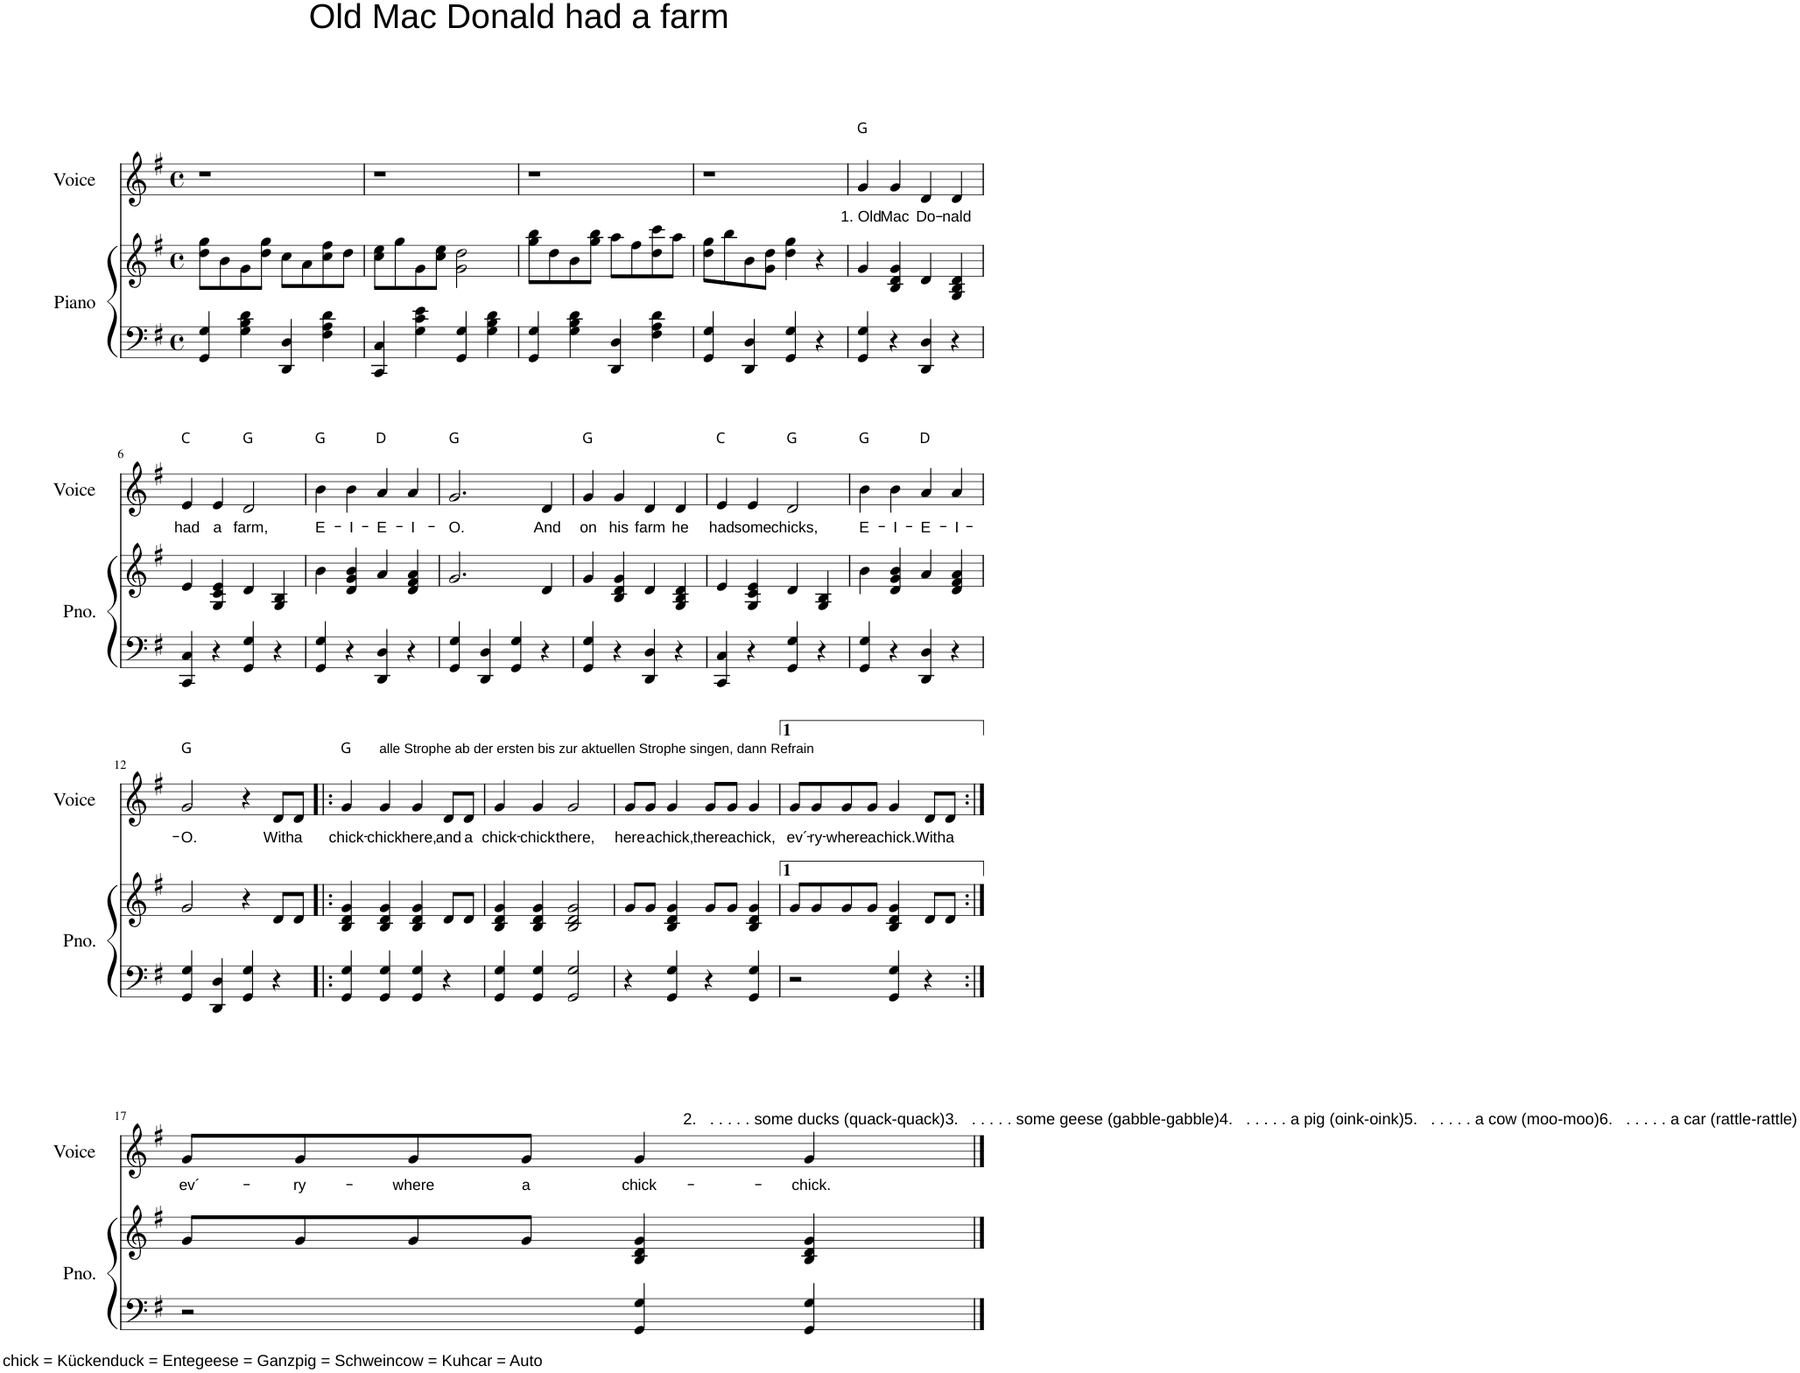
**kern	**kern	**kern	**text
*part2	*part2	*part1	*part1
*staff3	*staff2	*staff1	*staff1
*I"Piano	*	*I"Voice	*
*I'Pno.	*	*I'Voice	*
*clefF4	*clefG2	*clefG2	*
*k[f#]	*k[f#]	*k[f#]	*
*G:	*G:	*G:	*
*M4/4	*M4/4	*M4/4	*
*met(c)	*met(c)	*met(c)	*
=1	=1	=1	=1
4GG/ 4G/	8dd\ 8gg\L	1r	.
.	8b\	.	.
4G\ 4B\ 4d\	8g\	.	.
.	8dd\ 8gg\J	.	.
4DD/ 4D/	8cc\L	.	.
.	8a\	.	.
4F#\ 4A\ 4d\	8cc\ 8ff#\	.	.
.	8dd\J	.	.
=2	=2	=2	=2
4CC/ 4C/	8cc\ 8ee\L	1r	.
.	8gg\	.	.
4G\ 4c\ 4e\	8g\	.	.
.	8cc\ 8ee\J	.	.
4GG/ 4G/	2g\ 2dd\	.	.
4G\ 4B\ 4d\	.	.	.
=3	=3	=3	=3
4GG/ 4G/	8gg\ 8bb\L	1r	.
.	8dd\	.	.
4G\ 4B\ 4d\	8b\	.	.
.	8gg\ 8bb\J	.	.
4DD/ 4D/	8aa\L	.	.
.	8ff#\	.	.
4F#\ 4A\ 4d\	8dd\ 8ccc\	.	.
.	8aa\J	.	.
=4	=4	=4	=4
4GG/ 4G/	8dd\ 8gg\L	1r	.
.	8bb\	.	.
4DD/ 4D/	8b\	.	.
.	8g\ 8dd\J	.	.
4GG/ 4G/	4dd\ 4gg\	.	.
4r	4r	.	.
=5	=5	=5	=5
!	!	!LO:TX:a:t=G	!
!	!	!	!LO:LY:b
4GG/ 4G/	4g/	4g/	1. Old
!	!	!	!LO:LY:b
4r	4B/ 4d/ 4g/	4g/	Mac
!	!	!	!LO:LY:b
4DD/ 4D/	4d/	4d/	Do-
!	!	!	!LO:LY:b
4r	4G/ 4B/ 4d/	4d/	-nald
!!LO:LB:g=z
=6	=6	=6	=6
!	!	!LO:TX:a:t=C	!
!	!	!	!LO:LY:b
4CC/ 4C/	4e/	4e/	had
!	!	!	!LO:LY:b
4r	4G/ 4c/ 4e/	4e/	a
!	!	!LO:TX:a:t=G	!
!	!	!	!LO:LY:b
4GG/ 4G/	4d/	2d/	farm,
4r	4G/ 4B/	.	.
=7	=7	=7	=7
!	!	!LO:TX:a:t=G	!
!	!	!	!LO:LY:b
4GG/ 4G/	4b\	4b\	E-
!	!	!	!LO:LY:b
4r	4d/ 4g/ 4b/	4b\	-I-
!	!	!LO:TX:a:t=D	!
!	!	!	!LO:LY:b
4DD/ 4D/	4a/	4a/	-E-
!	!	!	!LO:LY:b
4r	4d/ 4f#/ 4a/	4a/	-I-
=8	=8	=8	=8
!	!	!LO:TX:a:t=G	!
!	!	!	!LO:LY:b
4GG/ 4G/	2.g/	2.g/	-O.
4DD/ 4D/	.	.	.
4GG/ 4G/	.	.	.
!	!	!	!LO:LY:b
4r	4d/	4d/	And
=9	=9	=9	=9
!	!	!LO:TX:a:t=G	!
!	!	!	!LO:LY:b
4GG/ 4G/	4g/	4g/	on
!	!	!	!LO:LY:b
4r	4B/ 4d/ 4g/	4g/	his
!	!	!	!LO:LY:b
4DD/ 4D/	4d/	4d/	farm
!	!	!	!LO:LY:b
4r	4G/ 4B/ 4d/	4d/	he
=10	=10	=10	=10
!	!	!LO:TX:a:t=C	!
!	!	!	!LO:LY:b
4CC/ 4C/	4e/	4e/	had
!	!	!	!LO:LY:b
4r	4G/ 4c/ 4e/	4e/	some
!	!	!LO:TX:a:t=G	!
!	!	!	!LO:LY:b
4GG/ 4G/	4d/	2d/	chicks,
4r	4G/ 4B/	.	.
=11	=11	=11	=11
!	!	!LO:TX:a:t=G	!
!	!	!	!LO:LY:b
4GG/ 4G/	4b\	4b\	E-
!	!	!	!LO:LY:b
4r	4d/ 4g/ 4b/	4b\	-I-
!	!	!LO:TX:a:t=D	!
!	!	!	!LO:LY:b
4DD/ 4D/	4a/	4a/	-E-
!	!	!	!LO:LY:b
4r	4d/ 4f#/ 4a/	4a/	-I-
!!LO:LB:g=z
=12	=12	=12	=12
!	!	!LO:TX:a:t=G	!
!	!	!	!LO:LY:b
4GG/ 4G/	2g/	2g/	-O.
4DD/ 4D/	.	.	.
4GG/ 4G/	4r	4r	.
!	!	!	!LO:LY:b
4r	8d/L	8d/L	With
!	!	!	!LO:LY:b
.	8d/J	8d/J	a
=13!|:	=13!|:	=13!|:	=13!|:
!	!	!LO:TX:a:t=G	!
!	!	!	!LO:LY:b
4GG/ 4G/	4B/ 4d/ 4g/	4g/	chick-
!	!	!LO:TX:a:t=alle Strophe ab der ersten bis zur aktuellen Strophe singen, dann Refrain	!
!	!	!	!LO:LY:b
4GG/ 4G/	4B/ 4d/ 4g/	4g/	-chick
!	!	!	!LO:LY:b
4GG/ 4G/	4B/ 4d/ 4g/	4g/	here,
!	!	!	!LO:LY:b
4r	8d/L	8d/L	and
!	!	!	!LO:LY:b
.	8d/J	8d/J	a
=14	=14	=14	=14
!	!	!	!LO:LY:b
4GG/ 4G/	4B/ 4d/ 4g/	4g/	chick-
!	!	!	!LO:LY:b
4GG/ 4G/	4B/ 4d/ 4g/	4g/	-chick
!	!	!	!LO:LY:b
2GG/ 2G/	2B/ 2d/ 2g/	2g/	there,
=15	=15	=15	=15
!	!	!	!LO:LY:b
4r	8g/L	8g/L	here
!	!	!	!LO:LY:b
.	8g/J	8g/J	a
!	!	!	!LO:LY:b
4GG/ 4G/	4B/ 4d/ 4g/	4g/	chick,
!	!	!	!LO:LY:b
4r	8g/L	8g/L	there
!	!	!	!LO:LY:b
.	8g/J	8g/J	a
!	!	!	!LO:LY:b
4GG/ 4G/	4B/ 4d/ 4g/	4g/	chick,
=16	=16	=16	=16
!LO:TX:b:t=2.   . . . . . some ducks (quack-quack)3.   . . . . . some geese (gabble-gabble)4.   . . . . . a pig (oink-oink)5.   . . . . . a cow (moo-moo)6.   . . . . . a car (rattle-rattle)	!	!	!
!	!	!	!LO:LY:b
2r	8g/L	8g/L	ev´-
!	!	!	!LO:LY:b
.	8g/	8g/	-ry-
!	!	!	!LO:LY:b
.	8g/	8g/	-where
!	!	!	!LO:LY:b
.	8g/J	8g/J	a
!	!	!	!LO:LY:b
4GG/ 4G/	4B/ 4d/ 4g/	4g/	chick.
!	!	!	!LO:LY:b
4r	8d/L	8d/L	With
!	!	!	!LO:LY:b
.	8d/J	8d/J	a
!!LO:LB:g=z
=17:|!	=17:|!	=17:|!	=17:|!
!LO:TX:b:t=chick = Kückenduck = Entegeese = Ganzpig = Schweincow = Kuhcar = Auto	!	!	!
!	!	!	!LO:LY:b
2r	8g/L	8g/L	ev´-
!	!	!	!LO:LY:b
.	8g/	8g/	-ry-
!	!	!	!LO:LY:b
.	8g/	8g/	-where
!	!	!	!LO:LY:b
.	8g/J	8g/J	a
!	!	!	!LO:LY:b
4GG/ 4G/	4B/ 4d/ 4g/	4g/	chick-
!	!	!	!LO:LY:b
4GG/ 4G/	4B/ 4d/ 4g/	4g/	-chick.
==	==	==	==
*-	*-	*-	*-
